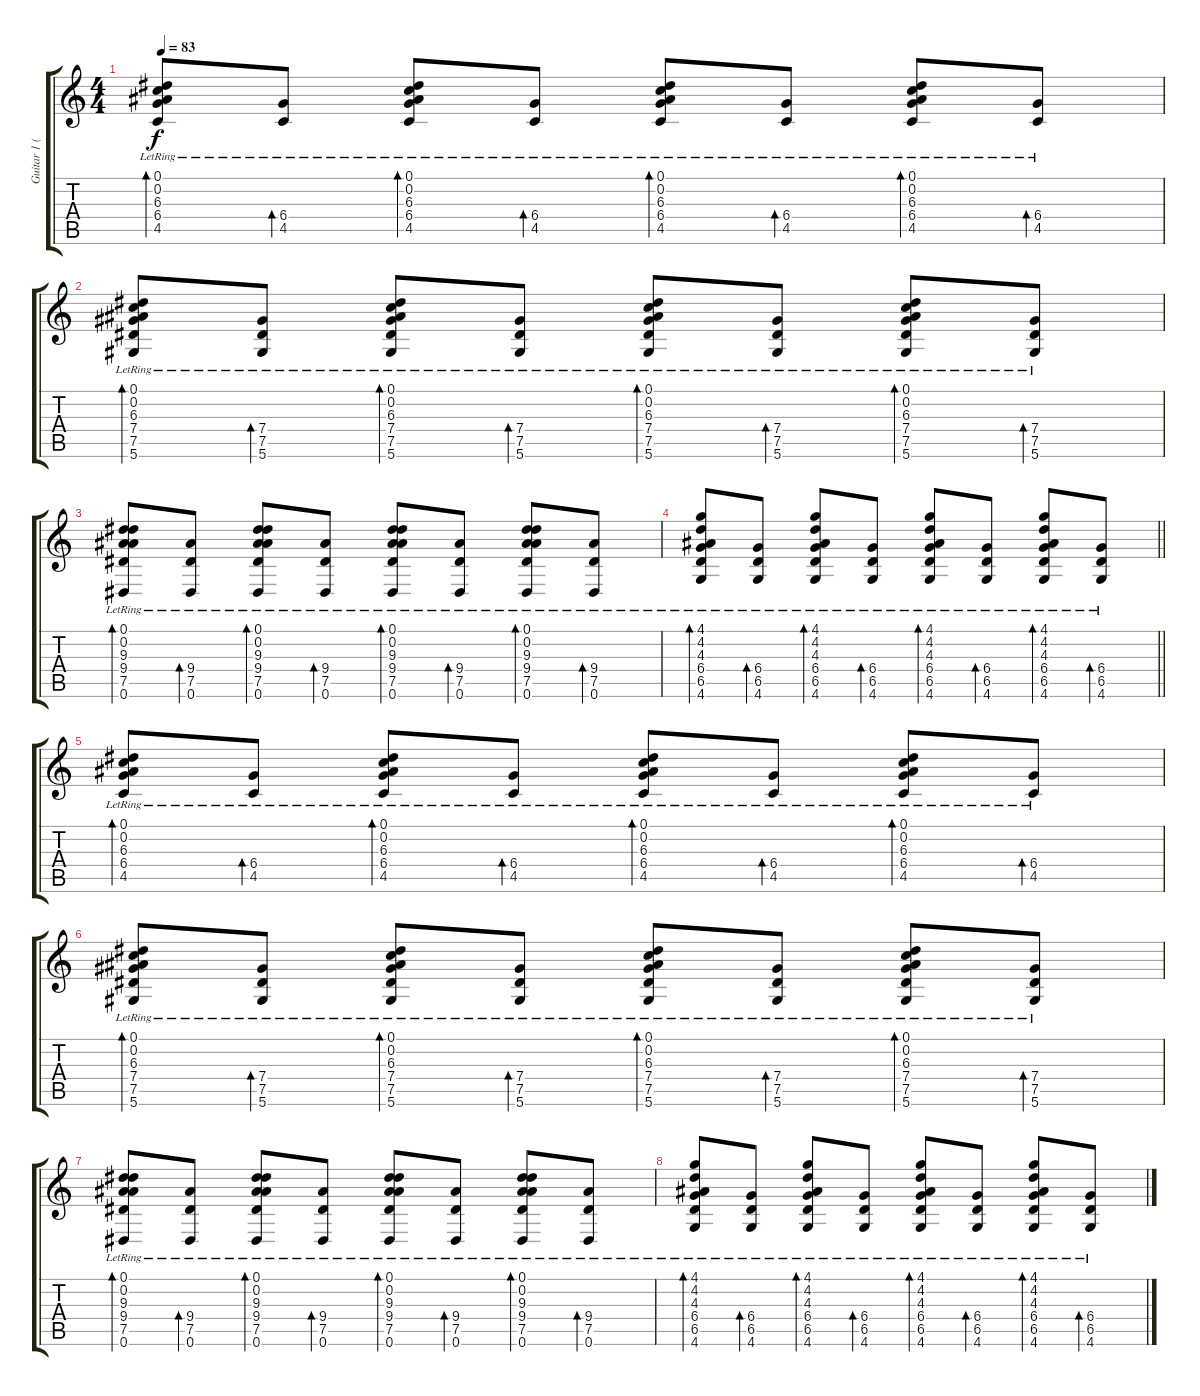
\track ("Guitar 1 (stereo)" "Guitar 1 (") {instrument acousticguitarsteel}
\staff {score tabs}
\tuning (Eb4 Bb3 Gb3 Db3 Ab2 Eb2) {hide}
\ts (4 4)
\tempo 83
\clef g2
\ks c
(0.1{lr} 0.2{lr} 6.3{lr} 6.4{lr} 4.5{lr}).8{bd 30 dy f} (6.4{lr} 4.5{lr}).8{bd 30} (0.1{lr} 0.2{lr} 6.3{lr} 6.4{lr} 4.5{lr}).8{bd 30} (6.4{lr} 4.5{lr}).8{bd 30} (0.1{lr} 0.2{lr} 6.3{lr} 6.4{lr} 4.5{lr}).8{bd 30} (6.4{lr} 4.5{lr}).8{bd 30} (0.1{lr} 0.2{lr} 6.3{lr} 6.4{lr} 4.5{lr}).8{bd 30} (6.4{lr} 4.5{lr}).8{bd 30} |
(0.1{lr} 0.2{lr} 6.3{lr} 7.4{lr} 7.5{lr} 5.6).8{bd 30} (7.4{lr} 7.5{lr} 5.6).8{bd 30} (0.1{lr} 0.2{lr} 6.3{lr} 7.4{lr} 7.5{lr} 5.6).8{bd 30} (7.4{lr} 7.5{lr} 5.6).8{bd 30} (0.1{lr} 0.2{lr} 6.3{lr} 7.4{lr} 7.5{lr} 5.6).8{bd 30} (7.4{lr} 7.5{lr} 5.6).8{bd 30} (0.1{lr} 0.2{lr} 6.3{lr} 7.4{lr} 7.5{lr} 5.6).8{bd 30} (7.4{lr} 7.5{lr} 5.6).8{bd 30} |
(0.1{lr} 0.2{lr} 9.3{lr} 9.4{lr} 7.5{lr} 0.6).8{bd 30} (9.4{lr} 7.5{lr} 0.6).8{bd 30} (0.1{lr} 0.2{lr} 9.3{lr} 9.4{lr} 7.5{lr} 0.6).8{bd 30} (9.4{lr} 7.5{lr} 0.6).8{bd 30} (0.1{lr} 0.2{lr} 9.3{lr} 9.4{lr} 7.5{lr} 0.6).8{bd 30} (9.4{lr} 7.5{lr} 0.6).8{bd 30} (0.1{lr} 0.2{lr} 9.3{lr} 9.4{lr} 7.5{lr} 0.6).8{bd 30} (9.4{lr} 7.5{lr} 0.6).8{bd 30} |
\barLineRight lightlight
(4.1{lr} 4.2{lr} 4.3{lr} 6.4{lr} 6.5{lr} 4.6).8{bd 30} (6.4{lr} 6.5{lr} 4.6).8{bd 30} (4.1{lr} 4.2{lr} 4.3{lr} 6.4{lr} 6.5{lr} 4.6).8{bd 30} (6.4{lr} 6.5{lr} 4.6).8{bd 30} (4.1{lr} 4.2{lr} 4.3{lr} 6.4{lr} 6.5{lr} 4.6).8{bd 30} (6.4{lr} 6.5{lr} 4.6).8{bd 30} (4.1{lr} 4.2{lr} 4.3{lr} 6.4{lr} 6.5{lr} 4.6).8{bd 30} (6.4{lr} 6.5{lr} 4.6).8{bd 30} |
\section ("" "")
(0.1{lr} 0.2{lr} 6.3{lr} 6.4{lr} 4.5{lr}).8{bd 30} (6.4{lr} 4.5{lr}).8{bd 30} (0.1{lr} 0.2{lr} 6.3{lr} 6.4{lr} 4.5{lr}).8{bd 30} (6.4{lr} 4.5{lr}).8{bd 30} (0.1{lr} 0.2{lr} 6.3{lr} 6.4{lr} 4.5{lr}).8{bd 30} (6.4{lr} 4.5{lr}).8{bd 30} (0.1{lr} 0.2{lr} 6.3{lr} 6.4{lr} 4.5{lr}).8{bd 30} (6.4{lr} 4.5{lr}).8{bd 30} |
(0.1{lr} 0.2{lr} 6.3{lr} 7.4{lr} 7.5{lr} 5.6).8{bd 30} (7.4{lr} 7.5{lr} 5.6).8{bd 30} (0.1{lr} 0.2{lr} 6.3{lr} 7.4{lr} 7.5{lr} 5.6).8{bd 30} (7.4{lr} 7.5{lr} 5.6).8{bd 30} (0.1{lr} 0.2{lr} 6.3{lr} 7.4{lr} 7.5{lr} 5.6).8{bd 30} (7.4{lr} 7.5{lr} 5.6).8{bd 30} (0.1{lr} 0.2{lr} 6.3{lr} 7.4{lr} 7.5{lr} 5.6).8{bd 30} (7.4{lr} 7.5{lr} 5.6).8{bd 30} |
(0.1{lr} 0.2{lr} 9.3{lr} 9.4{lr} 7.5{lr} 0.6).8{bd 30} (9.4{lr} 7.5{lr} 0.6).8{bd 30} (0.1{lr} 0.2{lr} 9.3{lr} 9.4{lr} 7.5{lr} 0.6).8{bd 30} (9.4{lr} 7.5{lr} 0.6).8{bd 30} (0.1{lr} 0.2{lr} 9.3{lr} 9.4{lr} 7.5{lr} 0.6).8{bd 30} (9.4{lr} 7.5{lr} 0.6).8{bd 30} (0.1{lr} 0.2{lr} 9.3{lr} 9.4{lr} 7.5{lr} 0.6).8{bd 30} (9.4{lr} 7.5{lr} 0.6).8{bd 30} |
(4.1{lr} 4.2{lr} 4.3{lr} 6.4{lr} 6.5{lr} 4.6).8{bd 30} (6.4{lr} 6.5{lr} 4.6).8{bd 30} (4.1{lr} 4.2{lr} 4.3{lr} 6.4{lr} 6.5{lr} 4.6).8{bd 30} (6.4{lr} 6.5{lr} 4.6).8{bd 30} (4.1{lr} 4.2{lr} 4.3{lr} 6.4{lr} 6.5{lr} 4.6).8{bd 30} (6.4{lr} 6.5{lr} 4.6).8{bd 30} (4.1{lr} 4.2{lr} 4.3{lr} 6.4{lr} 6.5{lr} 4.6).8{bd 30} (6.4{lr} 6.5{lr} 4.6).8{bd 30}
